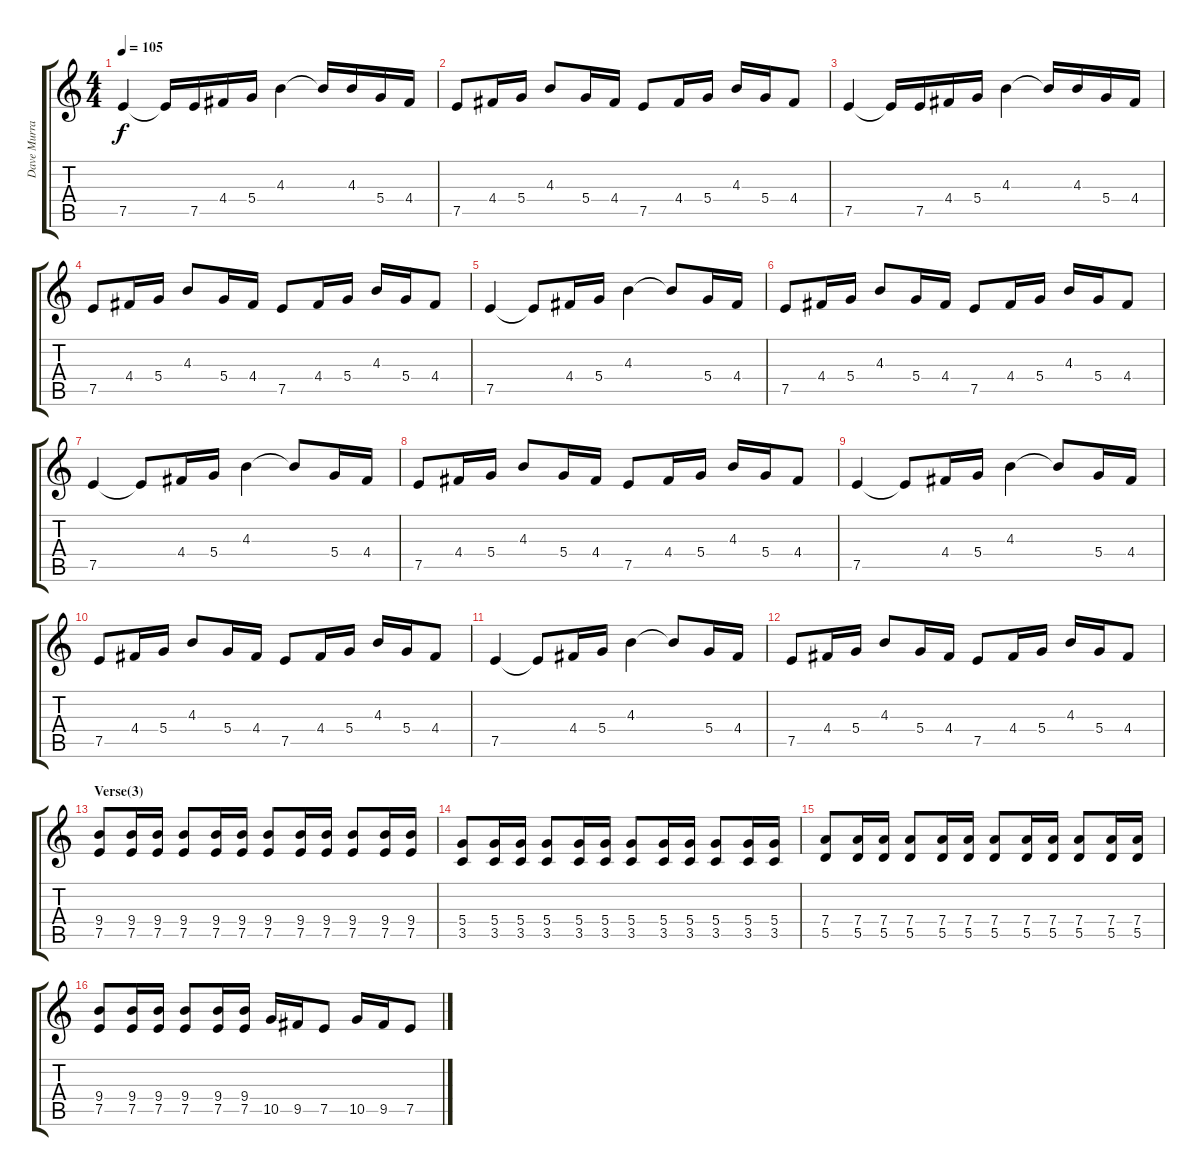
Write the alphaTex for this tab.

\track ("Dave Murray (Guitar-1)" "Dave Murra") {instrument distortionguitar}
\staff {score tabs}
\tuning (E4 B3 G3 D3 A2 E2) {hide}
\ts (4 4)
\tempo 105
\clef g2
\ks c
7.5.4{dy f} 7.5{t}.16 7.5.16 4.4.16 5.4.16 4.3.4 4.3{t}.16 4.3.16 5.4.16 4.4.16 |
7.5.8 4.4.16 5.4.16 4.3.8 5.4.16 4.4.16 7.5.8 4.4.16 5.4.16 4.3.16 5.4.16 4.4.8 |
7.5.4 7.5{t}.16 7.5.16 4.4.16 5.4.16 4.3.4 4.3{t}.16 4.3.16 5.4.16 4.4.16 |
7.5.8 4.4.16 5.4.16 4.3.8 5.4.16 4.4.16 7.5.8 4.4.16 5.4.16 4.3.16 5.4.16 4.4.8 |
\section ("" "")
7.5.4 7.5{t}.8 4.4.16 5.4.16 4.3.4 4.3{t}.8 5.4.16 4.4.16 |
7.5.8 4.4.16 5.4.16 4.3.8 5.4.16 4.4.16 7.5.8 4.4.16 5.4.16 4.3.16 5.4.16 4.4.8 |
7.5.4 7.5{t}.8 4.4.16 5.4.16 4.3.4 4.3{t}.8 5.4.16 4.4.16 |
7.5.8 4.4.16 5.4.16 4.3.8 5.4.16 4.4.16 7.5.8 4.4.16 5.4.16 4.3.16 5.4.16 4.4.8 |
7.5.4 7.5{t}.8 4.4.16 5.4.16 4.3.4 4.3{t}.8 5.4.16 4.4.16 |
7.5.8 4.4.16 5.4.16 4.3.8 5.4.16 4.4.16 7.5.8 4.4.16 5.4.16 4.3.16 5.4.16 4.4.8 |
7.5.4 7.5{t}.8 4.4.16 5.4.16 4.3.4 4.3{t}.8 5.4.16 4.4.16 |
7.5.8 4.4.16 5.4.16 4.3.8 5.4.16 4.4.16 7.5.8 4.4.16 5.4.16 4.3.16 5.4.16 4.4.8 |
\section ("" "Verse(3)")
(9.4 7.5).8 (9.4 7.5).16 (9.4 7.5).16 (9.4 7.5).8 (9.4 7.5).16 (9.4 7.5).16 (9.4 7.5).8 (9.4 7.5).16 (9.4 7.5).16 (9.4 7.5).8 (9.4 7.5).16 (9.4 7.5).16 |
(5.4 3.5).8 (5.4 3.5).16 (5.4 3.5).16 (5.4 3.5).8 (5.4 3.5).16 (5.4 3.5).16 (5.4 3.5).8 (5.4 3.5).16 (5.4 3.5).16 (5.4 3.5).8 (5.4 3.5).16 (5.4 3.5).16 |
(7.4 5.5).8 (7.4 5.5).16 (7.4 5.5).16 (7.4 5.5).8 (7.4 5.5).16 (7.4 5.5).16 (7.4 5.5).8 (7.4 5.5).16 (7.4 5.5).16 (7.4 5.5).8 (7.4 5.5).16 (7.4 5.5).16 |
(9.4 7.5).8 (9.4 7.5).16 (9.4 7.5).16 (9.4 7.5).8 (9.4 7.5).16 (9.4 7.5).16 10.5.16 9.5.16 7.5.8 10.5.16 9.5.16 7.5.8
